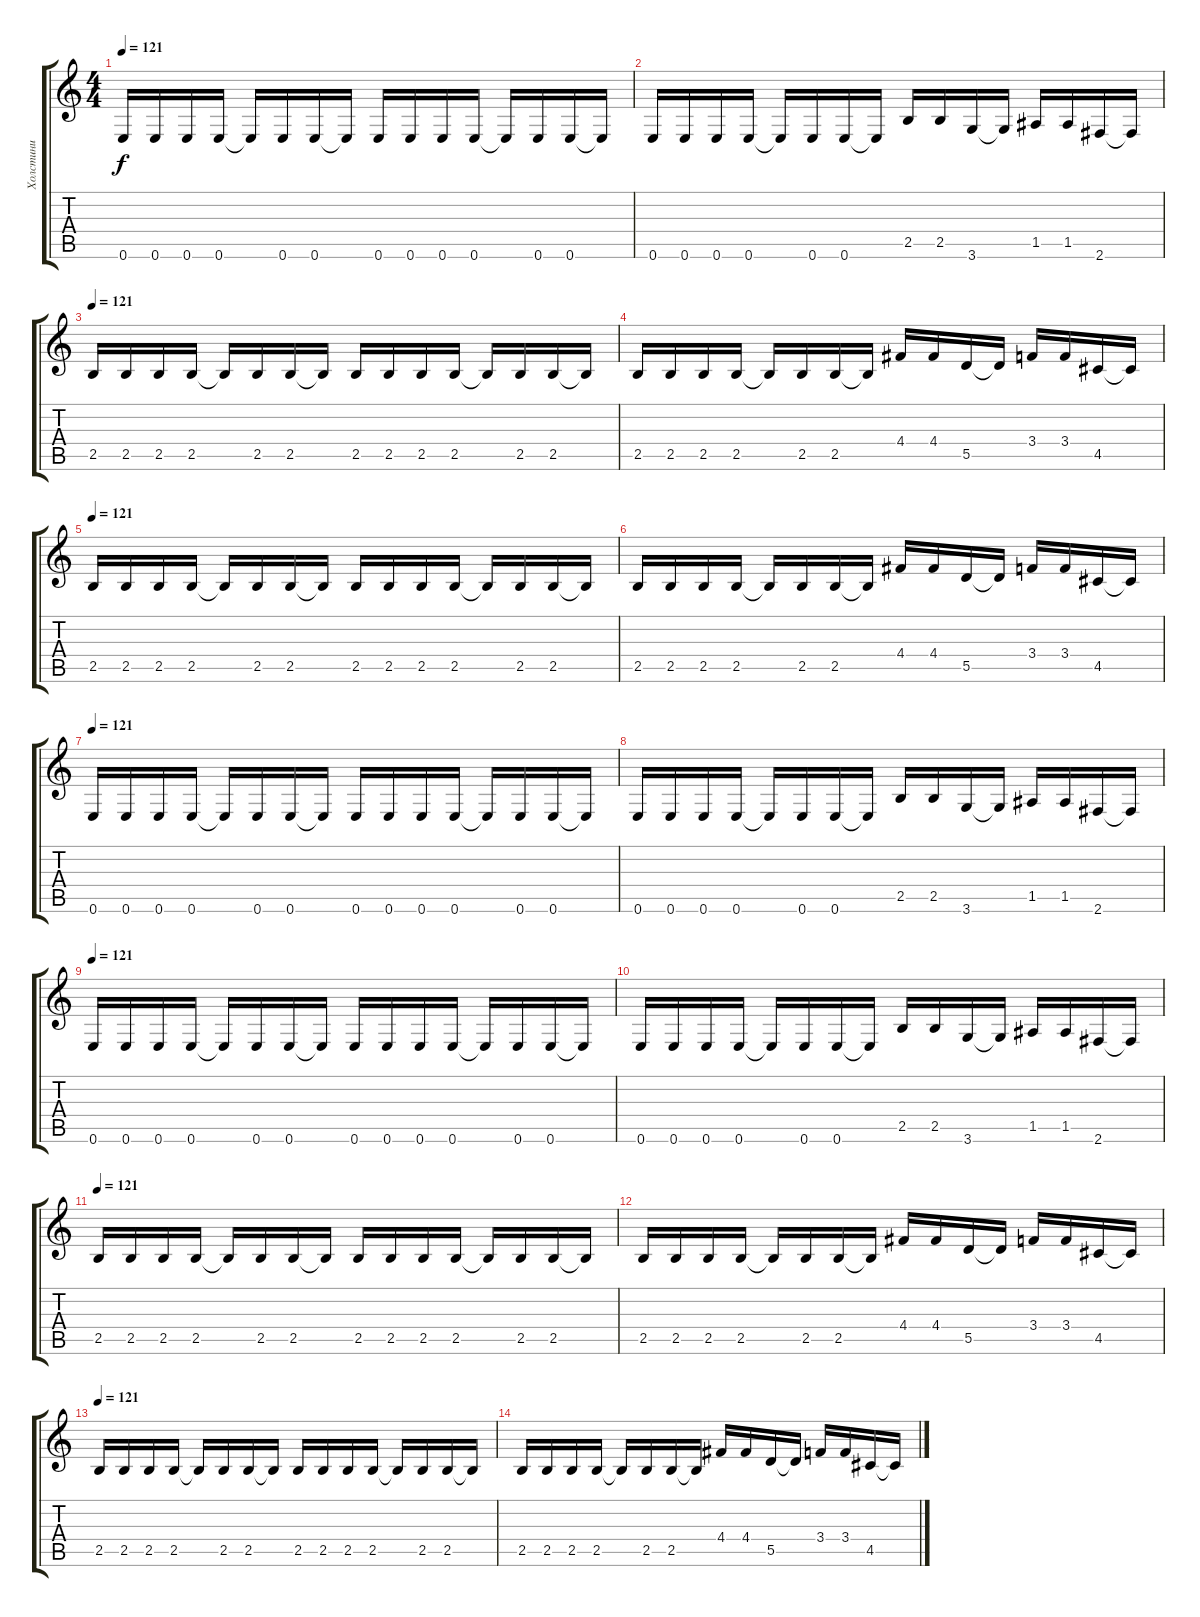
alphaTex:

\track ("Холстини" "Холстини") {instrument electricguitarjazz}
\staff {score tabs}
\tuning (E4 B3 G3 D3 A2 E2) {hide}
\ts (4 4)
\tempo 121
\clef g2
\ks c
0.6.16{dy f instrument distortionguitar} 0.6.16 0.6.16 0.6.16 0.6{t}.16 0.6.16 0.6.16 0.6{t}.16 0.6.16 0.6.16 0.6.16 0.6.16 0.6{t}.16 0.6.16 0.6.16 0.6{t}.16 |
0.6.16 0.6.16 0.6.16 0.6.16 0.6{t}.16 0.6.16 0.6.16 0.6{t}.16 2.5.16 2.5.16 3.6.16 3.6{t}.16 1.5.16 1.5.16 2.6.16 2.6{t}.16 |
\tempo 121
2.5.16{instrument distortionguitar} 2.5.16 2.5.16 2.5.16 2.5{t}.16 2.5.16 2.5.16 2.5{t}.16 2.5.16 2.5.16 2.5.16 2.5.16 2.5{t}.16 2.5.16 2.5.16 2.5{t}.16 |
2.5.16 2.5.16 2.5.16 2.5.16 2.5{t}.16 2.5.16 2.5.16 2.5{t}.16 4.4.16 4.4.16 5.5.16 5.5{t}.16 3.4.16 3.4.16 4.5.16 4.5{t}.16 |
\tempo 121
2.5.16{instrument distortionguitar} 2.5.16 2.5.16 2.5.16 2.5{t}.16 2.5.16 2.5.16 2.5{t}.16 2.5.16 2.5.16 2.5.16 2.5.16 2.5{t}.16 2.5.16 2.5.16 2.5{t}.16 |
2.5.16 2.5.16 2.5.16 2.5.16 2.5{t}.16 2.5.16 2.5.16 2.5{t}.16 4.4.16 4.4.16 5.5.16 5.5{t}.16 3.4.16 3.4.16 4.5.16 4.5{t}.16 |
\tempo 121
0.6.16{instrument distortionguitar} 0.6.16 0.6.16 0.6.16 0.6{t}.16 0.6.16 0.6.16 0.6{t}.16 0.6.16 0.6.16 0.6.16 0.6.16 0.6{t}.16 0.6.16 0.6.16 0.6{t}.16 |
0.6.16 0.6.16 0.6.16 0.6.16 0.6{t}.16 0.6.16 0.6.16 0.6{t}.16 2.5.16 2.5.16 3.6.16 3.6{t}.16 1.5.16 1.5.16 2.6.16 2.6{t}.16 |
\tempo 121
0.6.16{instrument distortionguitar} 0.6.16 0.6.16 0.6.16 0.6{t}.16 0.6.16 0.6.16 0.6{t}.16 0.6.16 0.6.16 0.6.16 0.6.16 0.6{t}.16 0.6.16 0.6.16 0.6{t}.16 |
0.6.16 0.6.16 0.6.16 0.6.16 0.6{t}.16 0.6.16 0.6.16 0.6{t}.16 2.5.16 2.5.16 3.6.16 3.6{t}.16 1.5.16 1.5.16 2.6.16 2.6{t}.16 |
\tempo 121
2.5.16{instrument distortionguitar} 2.5.16 2.5.16 2.5.16 2.5{t}.16 2.5.16 2.5.16 2.5{t}.16 2.5.16 2.5.16 2.5.16 2.5.16 2.5{t}.16 2.5.16 2.5.16 2.5{t}.16 |
2.5.16 2.5.16 2.5.16 2.5.16 2.5{t}.16 2.5.16 2.5.16 2.5{t}.16 4.4.16 4.4.16 5.5.16 5.5{t}.16 3.4.16 3.4.16 4.5.16 4.5{t}.16 |
\tempo 121
2.5.16{instrument distortionguitar} 2.5.16 2.5.16 2.5.16 2.5{t}.16 2.5.16 2.5.16 2.5{t}.16 2.5.16 2.5.16 2.5.16 2.5.16 2.5{t}.16 2.5.16 2.5.16 2.5{t}.16 |
2.5.16 2.5.16 2.5.16 2.5.16 2.5{t}.16 2.5.16 2.5.16 2.5{t}.16 4.4.16 4.4.16 5.5.16 5.5{t}.16 3.4.16 3.4.16 4.5.16 4.5{t}.16
